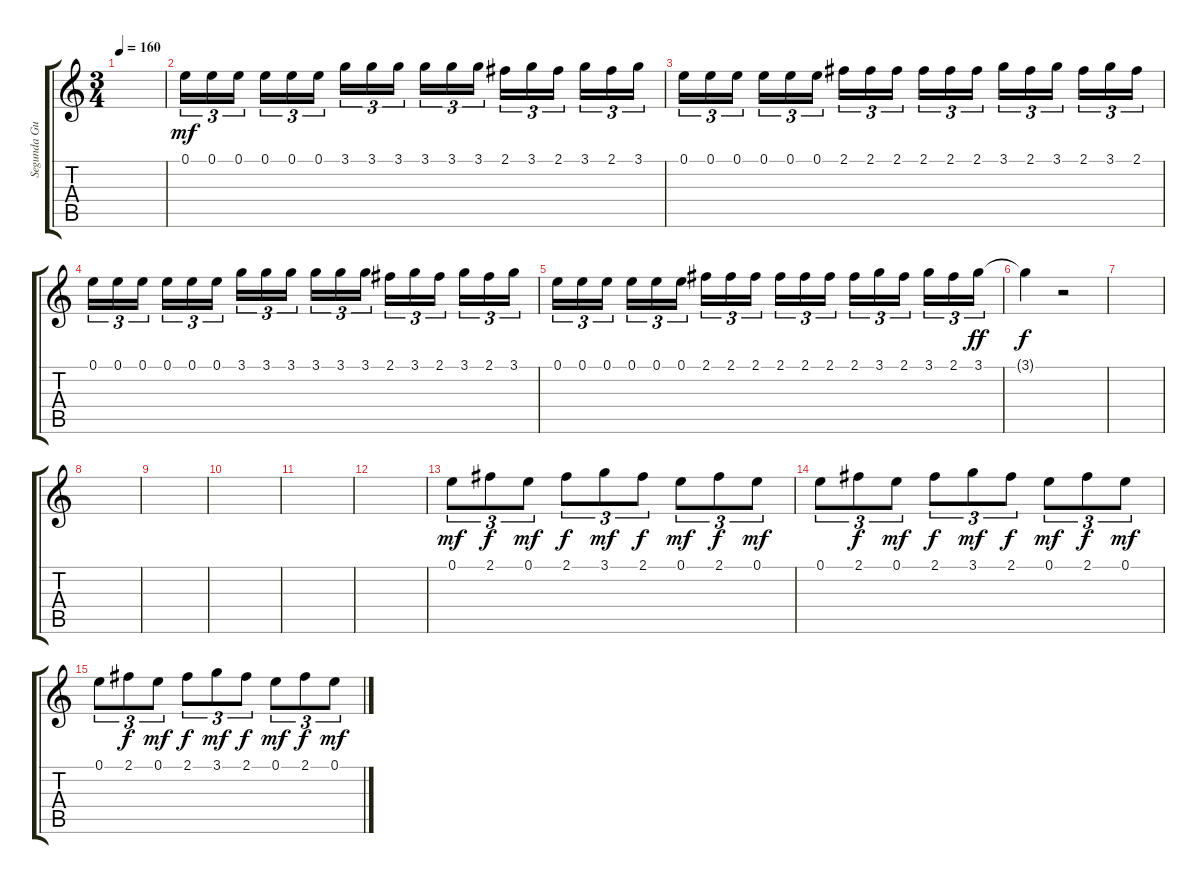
\track ("Segunda Guitarra" "Segunda Gu") {instrument acousticguitarnylon}
\staff {score tabs}
\tuning (E4 B3 G3 D3 A2 E2) {hide}
\ts (3 4)
\tempo 160
\clef g2
\ks c
|
0.1.16{tu (3 2) dy mf} 0.1.16{tu (3 2)} 0.1.16{tu (3 2)} 0.1.16{tu (3 2)} 0.1.16{tu (3 2)} 0.1.16{tu (3 2)} 3.1.16{tu (3 2)} 3.1.16{tu (3 2)} 3.1.16{tu (3 2)} 3.1.16{tu (3 2)} 3.1.16{tu (3 2)} 3.1.16{tu (3 2)} 2.1.16{tu (3 2)} 3.1.16{tu (3 2)} 2.1.16{tu (3 2)} 3.1.16{tu (3 2)} 2.1.16{tu (3 2)} 3.1.16{tu (3 2)} |
0.1.16{tu (3 2)} 0.1.16{tu (3 2)} 0.1.16{tu (3 2)} 0.1.16{tu (3 2)} 0.1.16{tu (3 2)} 0.1.16{tu (3 2)} 2.1.16{tu (3 2)} 2.1.16{tu (3 2)} 2.1.16{tu (3 2)} 2.1.16{tu (3 2)} 2.1.16{tu (3 2)} 2.1.16{tu (3 2)} 3.1.16{tu (3 2)} 2.1.16{tu (3 2)} 3.1.16{tu (3 2)} 2.1.16{tu (3 2)} 3.1.16{tu (3 2)} 2.1.16{tu (3 2)} |
0.1.16{tu (3 2)} 0.1.16{tu (3 2)} 0.1.16{tu (3 2)} 0.1.16{tu (3 2)} 0.1.16{tu (3 2)} 0.1.16{tu (3 2)} 3.1.16{tu (3 2)} 3.1.16{tu (3 2)} 3.1.16{tu (3 2)} 3.1.16{tu (3 2)} 3.1.16{tu (3 2)} 3.1.16{tu (3 2)} 2.1.16{tu (3 2)} 3.1.16{tu (3 2)} 2.1.16{tu (3 2)} 3.1.16{tu (3 2)} 2.1.16{tu (3 2)} 3.1.16{tu (3 2)} |
0.1.16{tu (3 2)} 0.1.16{tu (3 2)} 0.1.16{tu (3 2)} 0.1.16{tu (3 2)} 0.1.16{tu (3 2)} 0.1.16{tu (3 2)} 2.1.16{tu (3 2)} 2.1.16{tu (3 2)} 2.1.16{tu (3 2)} 2.1.16{tu (3 2)} 2.1.16{tu (3 2)} 2.1.16{tu (3 2)} 2.1.16{tu (3 2)} 3.1.16{tu (3 2)} 2.1.16{tu (3 2)} 3.1.16{tu (3 2)} 2.1.16{tu (3 2)} 3.1.16{tu (3 2) dy ff} |
3.1{t}.4{dy f} r.2 |
|
|
|
|
|
|
0.1.8{tu (3 2) dy mf volume 8} 2.1.8{tu (3 2) dy f} 0.1.8{tu (3 2) dy mf} 2.1.8{tu (3 2) dy f} 3.1.8{tu (3 2) dy mf} 2.1.8{tu (3 2) dy f} 0.1.8{tu (3 2) dy mf} 2.1.8{tu (3 2) dy f} 0.1.8{tu (3 2) dy mf} |
0.1.8{tu (3 2)} 2.1.8{tu (3 2) dy f} 0.1.8{tu (3 2) dy mf} 2.1.8{tu (3 2) dy f} 3.1.8{tu (3 2) dy mf} 2.1.8{tu (3 2) dy f} 0.1.8{tu (3 2) dy mf} 2.1.8{tu (3 2) dy f} 0.1.8{tu (3 2) dy mf} |
0.1.8{tu (3 2)} 2.1.8{tu (3 2) dy f} 0.1.8{tu (3 2) dy mf} 2.1.8{tu (3 2) dy f} 3.1.8{tu (3 2) dy mf} 2.1.8{tu (3 2) dy f} 0.1.8{tu (3 2) dy mf} 2.1.8{tu (3 2) dy f} 0.1.8{tu (3 2) dy mf volume 10}
